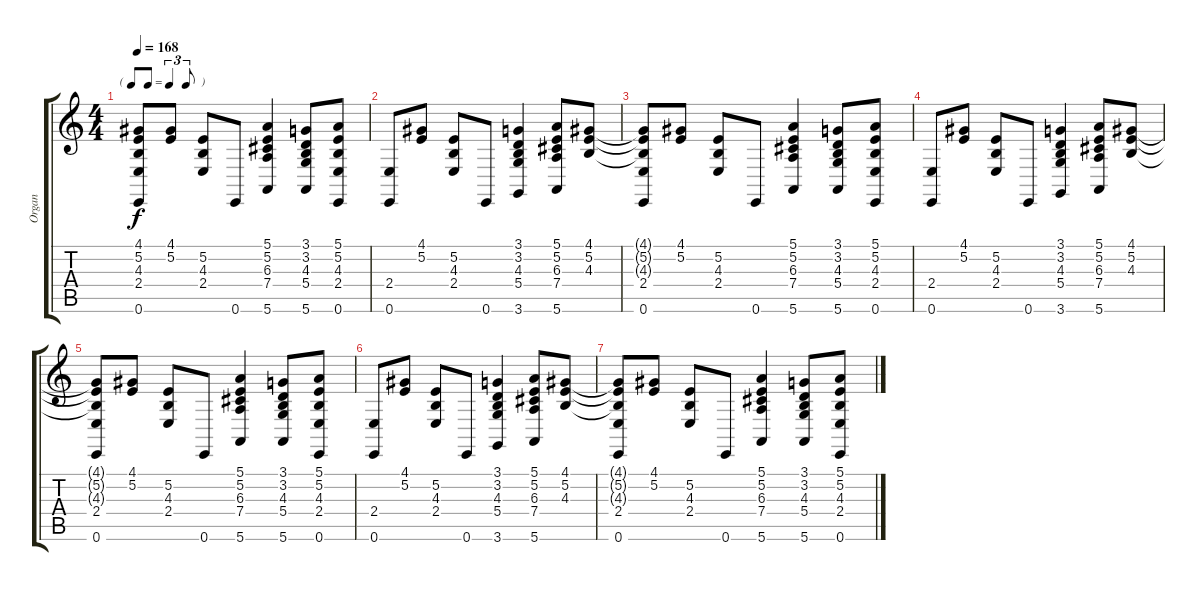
\track ("Organ" "Organ") {instrument percussiveorgan}
\staff {score tabs}
\tuning (E4 B3 G3 D3 A2 E2) {hide}
\ts (4 4)
\tf triplet8th
\tempo 168
\clef g2
\ks c
(4.1{t} 5.2{t} 4.3{t} 2.4 0.6).8{dy f} (4.1 5.2).8 (5.2 4.3 2.4).8 0.6.8 (5.1 5.2 6.3 7.4 5.6).4 (3.1 3.2 4.3 5.4 5.6).8 (5.1 5.2 4.3 2.4 0.6).8 |
(2.4 0.6).8 (4.1 5.2).8 (5.2 4.3 2.4).8 0.6.8 (3.1 3.2 4.3 5.4 3.6).4 (5.1 5.2 6.3 7.4 5.6).8 (4.1 5.2 4.3).8 |
(4.1{t} 5.2{t} 4.3{t} 2.4 0.6).8 (4.1 5.2).8 (5.2 4.3 2.4).8 0.6.8 (5.1 5.2 6.3 7.4 5.6).4 (3.1 3.2 4.3 5.4 5.6).8 (5.1 5.2 4.3 2.4 0.6).8 |
(2.4 0.6).8 (4.1 5.2).8 (5.2 4.3 2.4).8 0.6.8 (3.1 3.2 4.3 5.4 3.6).4 (5.1 5.2 6.3 7.4 5.6).8 (4.1 5.2 4.3).8 |
(4.1{t} 5.2{t} 4.3{t} 2.4 0.6).8 (4.1 5.2).8 (5.2 4.3 2.4).8 0.6.8 (5.1 5.2 6.3 7.4 5.6).4 (3.1 3.2 4.3 5.4 5.6).8 (5.1 5.2 4.3 2.4 0.6).8 |
(2.4 0.6).8 (4.1 5.2).8 (5.2 4.3 2.4).8 0.6.8 (3.1 3.2 4.3 5.4 3.6).4 (5.1 5.2 6.3 7.4 5.6).8 (4.1 5.2 4.3).8 |
(4.1{t} 5.2{t} 4.3{t} 2.4 0.6).8 (4.1 5.2).8 (5.2 4.3 2.4).8 0.6.8 (5.1 5.2 6.3 7.4 5.6).4 (3.1 3.2 4.3 5.4 5.6).8 (5.1 5.2 4.3 2.4 0.6).8
